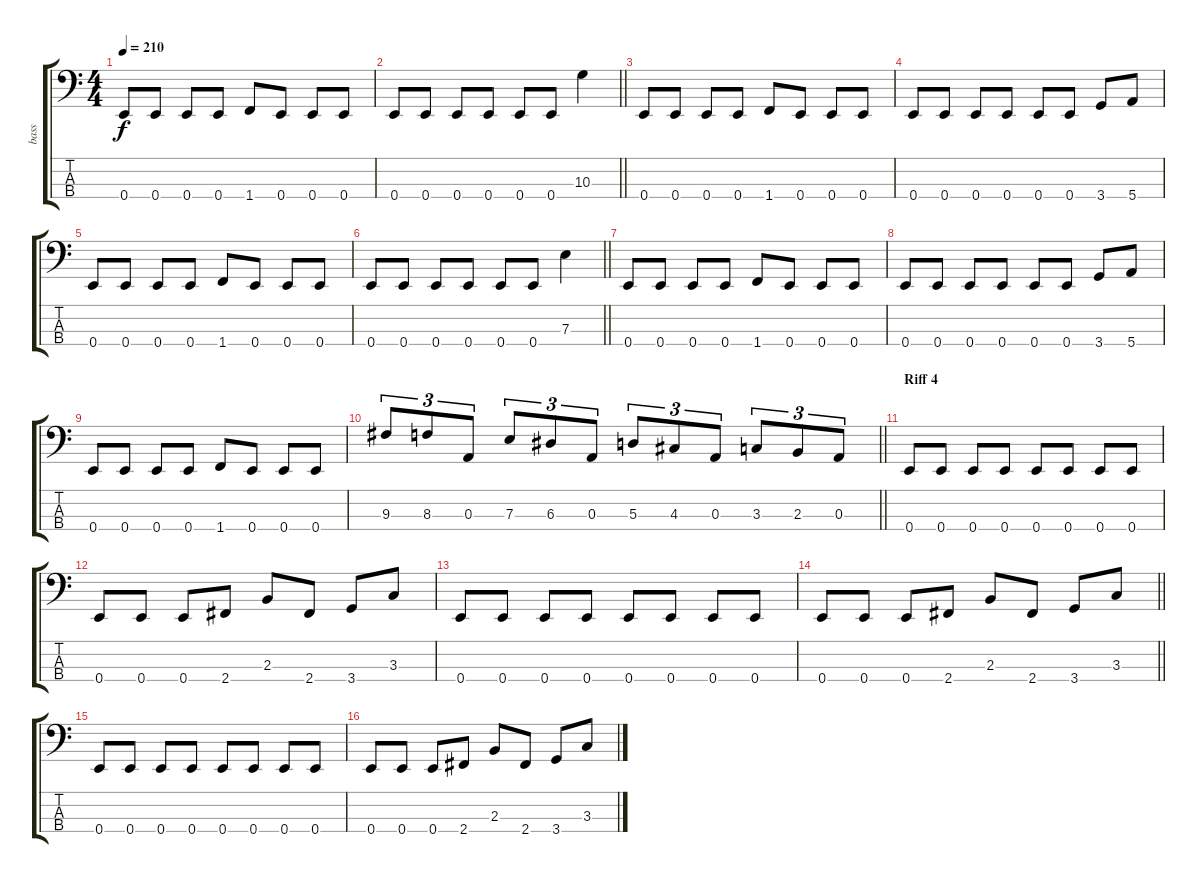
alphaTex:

\track ("bass" "bass") {instrument electricbassfinger}
\staff {score tabs}
\tuning (G2 D2 A1 E1) {hide}
\ts (4 4)
\tempo 210
\clef f4
\ks c
0.4.8{dy f} 0.4.8 0.4.8 0.4.8 1.4.8 0.4.8 0.4.8 0.4.8 |
\barLineRight lightlight
0.4.8 0.4.8 0.4.8 0.4.8 0.4.8 0.4.8 10.3.4 |
0.4.8 0.4.8 0.4.8 0.4.8 1.4.8 0.4.8 0.4.8 0.4.8 |
0.4.8 0.4.8 0.4.8 0.4.8 0.4.8 0.4.8 3.4.8 5.4.8 |
0.4.8 0.4.8 0.4.8 0.4.8 1.4.8 0.4.8 0.4.8 0.4.8 |
\barLineRight lightlight
0.4.8 0.4.8 0.4.8 0.4.8 0.4.8 0.4.8 7.3.4 |
0.4.8 0.4.8 0.4.8 0.4.8 1.4.8 0.4.8 0.4.8 0.4.8 |
0.4.8 0.4.8 0.4.8 0.4.8 0.4.8 0.4.8 3.4.8 5.4.8 |
0.4.8 0.4.8 0.4.8 0.4.8 1.4.8 0.4.8 0.4.8 0.4.8 |
\barLineRight lightlight
9.3.8{tu (3 2)} 8.3.8{tu (3 2)} 0.3.8{tu (3 2)} 7.3.8{tu (3 2)} 6.3.8{tu (3 2)} 0.3.8{tu (3 2)} 5.3.8{tu (3 2)} 4.3.8{tu (3 2)} 0.3.8{tu (3 2)} 3.3.8{tu (3 2)} 2.3.8{tu (3 2)} 0.3.8{tu (3 2)} |
\section ("" "Riff 4")
0.4.8 0.4.8 0.4.8 0.4.8 0.4.8 0.4.8 0.4.8 0.4.8 |
0.4.8 0.4.8 0.4.8 2.4.8 2.3.8 2.4.8 3.4.8 3.3.8 |
0.4.8 0.4.8 0.4.8 0.4.8 0.4.8 0.4.8 0.4.8 0.4.8 |
\barLineRight lightlight
0.4.8 0.4.8 0.4.8 2.4.8 2.3.8 2.4.8 3.4.8 3.3.8 |
0.4.8 0.4.8 0.4.8 0.4.8 0.4.8 0.4.8 0.4.8 0.4.8 |
0.4.8 0.4.8 0.4.8 2.4.8 2.3.8 2.4.8 3.4.8 3.3.8
